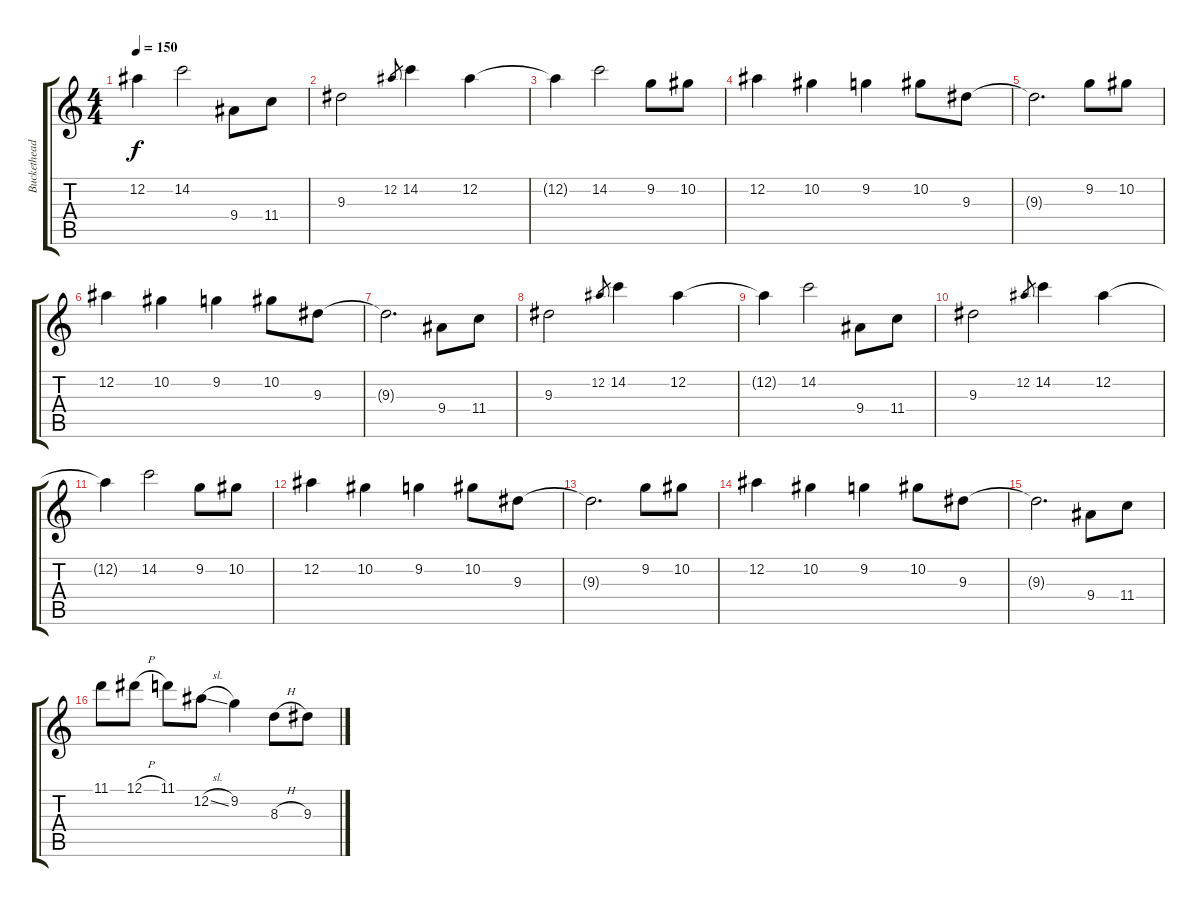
\track ("Buckethead" "Buckethead") {instrument distortionguitar}
\staff {score tabs}
\tuning (Eb4 Bb3 Gb3 Db3 Ab2 Eb2) {hide}
\ts (4 4)
\tempo 150
\clef g2
\ks c
12.2{t}.4{dy f} 14.2.2 9.4.8 11.4.8 |
9.3.2 12.2.8{gr} 14.2.4 12.2.4 |
12.2{t}.4 14.2.2 9.2.8 10.2.8 |
12.2.4 10.2.4 9.2.4 10.2.8 9.3.8 |
9.3{t}.2{d} 9.2.8 10.2.8 |
12.2.4 10.2.4 9.2.4 10.2.8 9.3.8 |
9.3{t}.2{d} 9.4.8 11.4.8 |
9.3.2 12.2.8{gr} 14.2.4 12.2.4 |
12.2{t}.4 14.2.2 9.4.8 11.4.8 |
9.3.2 12.2.8{gr} 14.2.4 12.2.4 |
12.2{t}.4 14.2.2 9.2.8 10.2.8 |
12.2.4 10.2.4 9.2.4 10.2.8 9.3.8 |
9.3{t}.2{d} 9.2.8 10.2.8 |
12.2.4 10.2.4 9.2.4 10.2.8 9.3.8 |
9.3{t}.2{d} 9.4.8 11.4.8 |
11.1.8 12.1{h}.8 11.1.8 12.2{sl}.8 9.2.4 8.3{h}.8 9.3{h}.8
